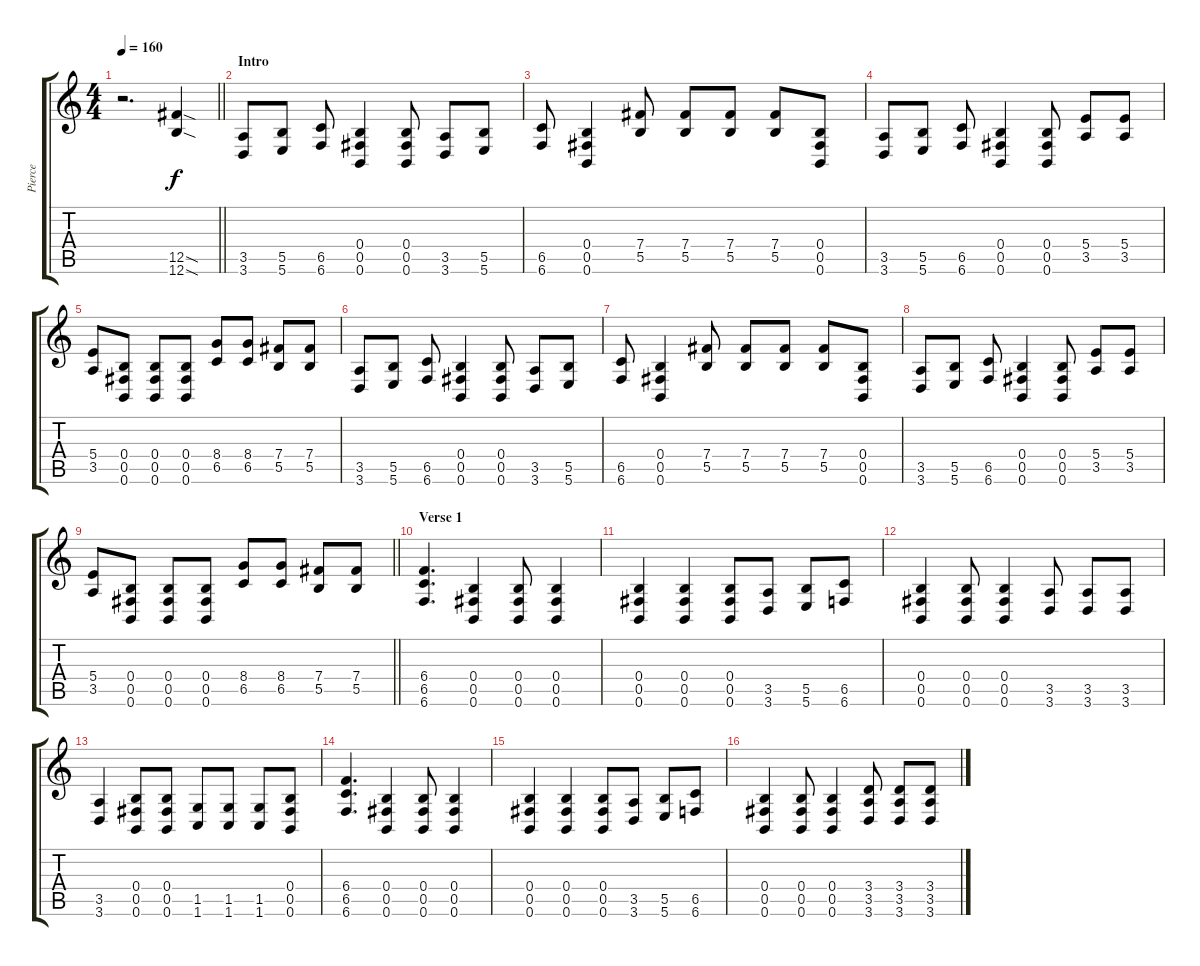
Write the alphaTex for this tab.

\track ("Pierce" "Pierce") {instrument distortionguitar}
\staff {score tabs}
\tuning (Db4 Ab3 E3 B2 Gb2 B1) {hide}
\ts (4 4)
\tempo 160
\clef g2
\barLineRight lightlight
\ks c
r.2{d dy f instrument distortionguitar} (12.5{sod} 12.6{sod}).4 |
\section ("" "Intro")
(3.5 3.6).8 (5.5 5.6).8 (6.5 6.6).8 (0.4 0.5 0.6).4 (0.4 0.5 0.6).8 (3.5 3.6).8 (5.5 5.6).8 |
(6.5 6.6).8 (0.4 0.5 0.6).4 (7.4 5.5).8 (7.4 5.5).8 (7.4 5.5).8 (7.4 5.5).8 (0.4 0.5 0.6).8 |
(3.5 3.6).8 (5.5 5.6).8 (6.5 6.6).8 (0.4 0.5 0.6).4 (0.4 0.5 0.6).8 (5.4 3.5).8 (5.4 3.5).8 |
(5.4 3.5).8 (0.4 0.5 0.6).8 (0.4 0.5 0.6).8 (0.4 0.5 0.6).8 (8.4 6.5).8 (8.4 6.5).8 (7.4 5.5).8 (7.4 5.5).8 |
(3.5 3.6).8 (5.5 5.6).8 (6.5 6.6).8 (0.4 0.5 0.6).4 (0.4 0.5 0.6).8 (3.5 3.6).8 (5.5 5.6).8 |
(6.5 6.6).8 (0.4 0.5 0.6).4 (7.4 5.5).8 (7.4 5.5).8 (7.4 5.5).8 (7.4 5.5).8 (0.4 0.5 0.6).8 |
(3.5 3.6).8 (5.5 5.6).8 (6.5 6.6).8 (0.4 0.5 0.6).4 (0.4 0.5 0.6).8 (5.4 3.5).8 (5.4 3.5).8 |
\barLineRight lightlight
(5.4 3.5).8 (0.4 0.5 0.6).8 (0.4 0.5 0.6).8 (0.4 0.5 0.6).8 (8.4 6.5).8 (8.4 6.5).8 (7.4 5.5).8 (7.4 5.5).8 |
\section ("" "Verse 1")
(6.4 6.5 6.6).4{d} (0.4 0.5 0.6).4 (0.4 0.5 0.6).8 (0.4 0.5 0.6).4 |
(0.4 0.5 0.6).4 (0.4 0.5 0.6).4 (0.4 0.5 0.6).8 (3.5 3.6).8 (5.5 5.6).8 (6.5 6.6).8 |
(0.4 0.5 0.6).4 (0.4 0.5 0.6).8 (0.4 0.5 0.6).4 (3.5 3.6).8 (3.5 3.6).8 (3.5 3.6).8 |
(3.5 3.6).4 (0.4 0.5 0.6).8 (0.4 0.5 0.6).8 (1.5 1.6).8 (1.5 1.6).8 (1.5 1.6).8 (0.4 0.5 0.6).8 |
(6.4 6.5 6.6).4{d} (0.4 0.5 0.6).4 (0.4 0.5 0.6).8 (0.4 0.5 0.6).4 |
(0.4 0.5 0.6).4 (0.4 0.5 0.6).4 (0.4 0.5 0.6).8 (3.5 3.6).8 (5.5 5.6).8 (6.5 6.6).8 |
(0.4 0.5 0.6).4 (0.4 0.5 0.6).8 (0.4 0.5 0.6).4 (3.4 3.5 3.6).8 (3.4 3.5 3.6).8 (3.4 3.5 3.6).8
